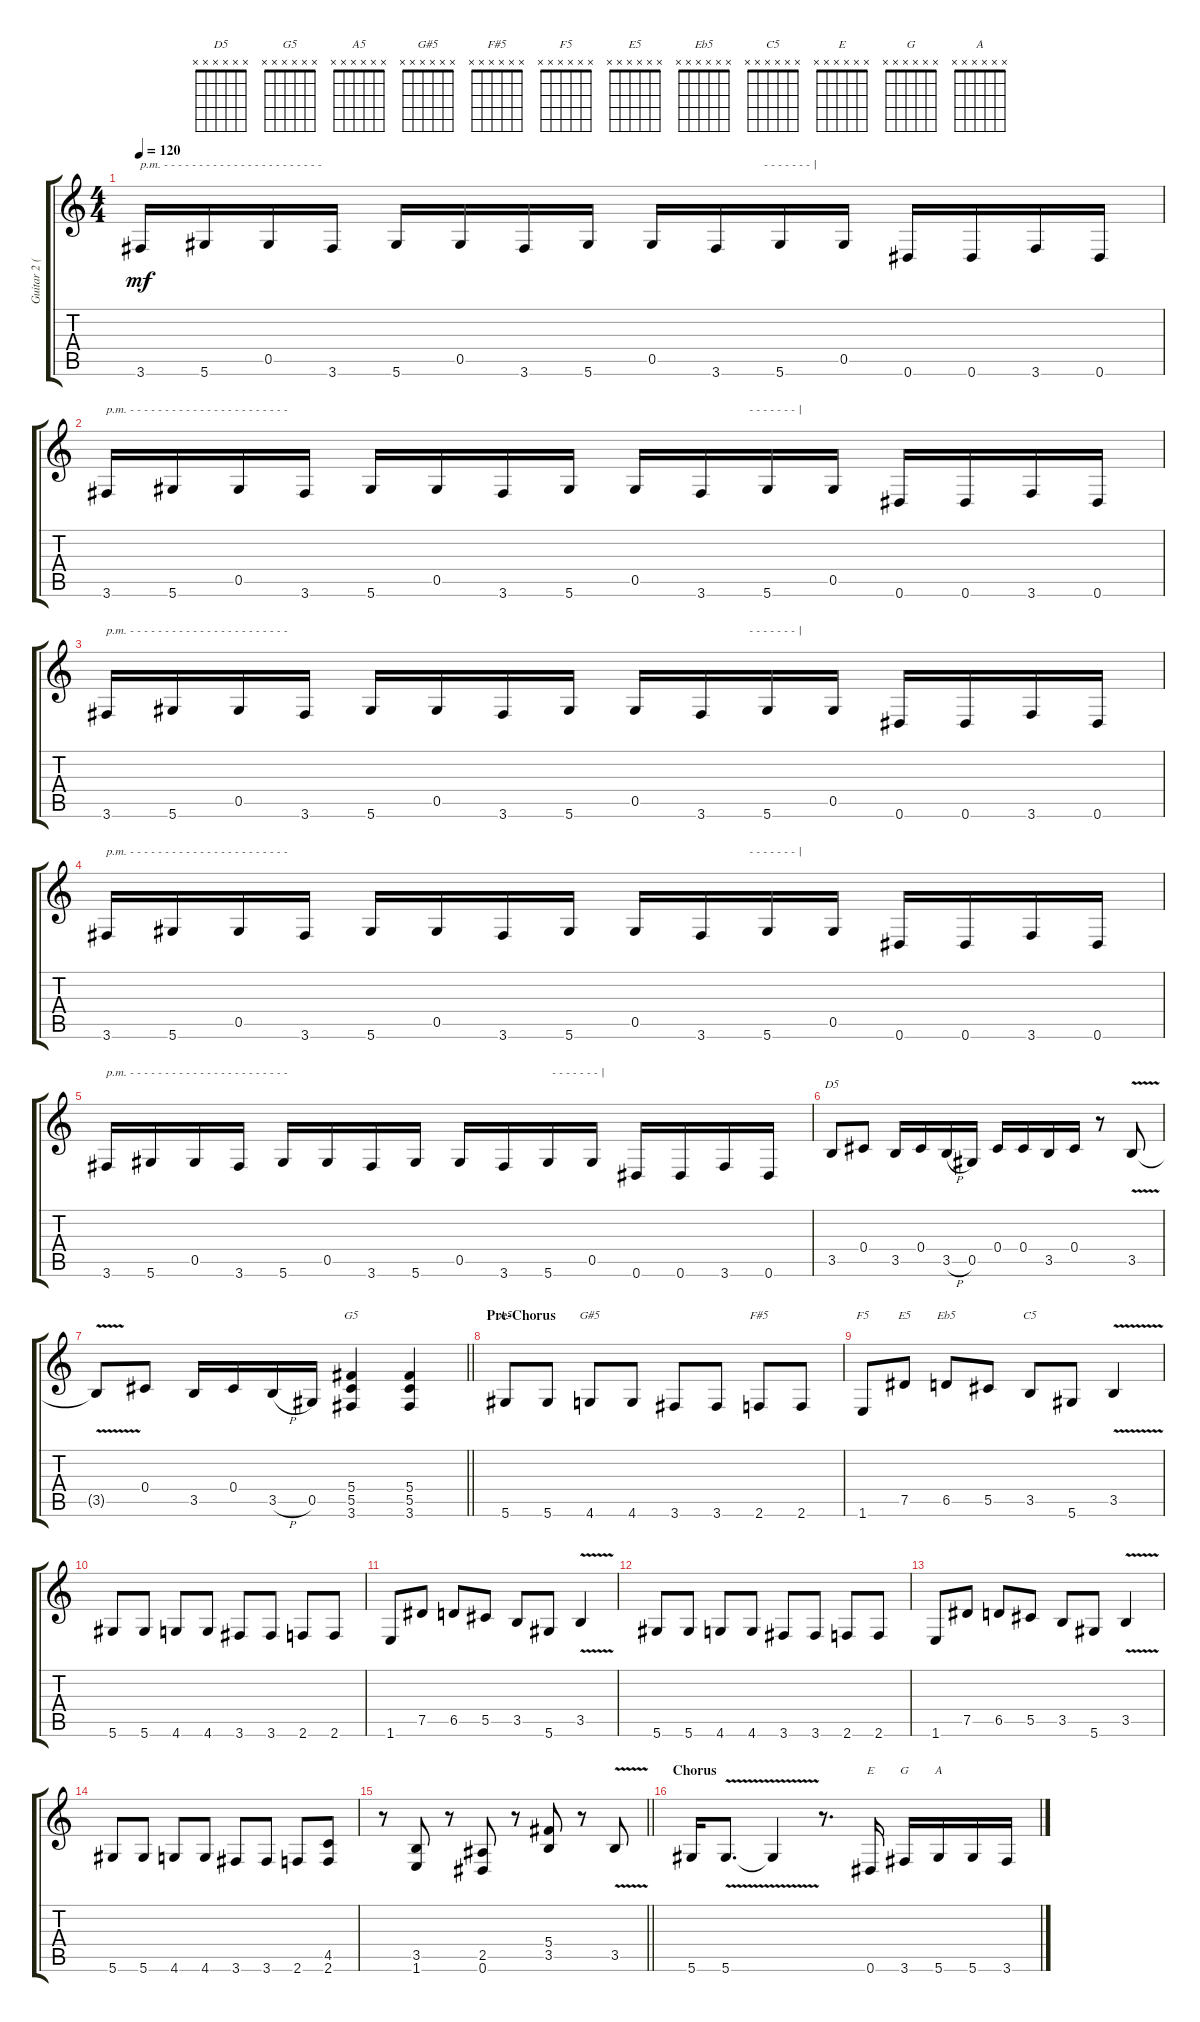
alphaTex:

\track ("Guitar 2 (Slash)" "Guitar 2 (") {instrument overdrivenguitar}
\staff {score tabs}
\tuning (Eb4 Bb3 Gb3 Db3 Ab2 Eb2) {hide}
\chord ("D5" x x x x x x)
\chord ("G5" x x x x x x)
\chord ("A5" x x x x x x)
\chord ("G#5" x x x x x x)
\chord ("F#5" x x x x x x)
\chord ("F5" x x x x x x)
\chord ("E5" x x x x x x)
\chord ("Eb5" x x x x x x)
\chord ("C5" x x x x x x)
\chord ("E" x x x x x x)
\chord ("G" x x x x x x)
\chord ("A" x x x x x x)
\ts (4 4)
\tempo 120
\clef g2
\ks c
3.6.16{txt "p.m. - - - - - - - - - - - - - - - - - - - - - - -" dy mf} 5.6.16 0.5.16 3.6.16 5.6.16 0.5.16 3.6.16 5.6.16 0.5.16 3.6.16{txt "                - - - - - - - |"} 5.6.16 0.5.16 0.6.16 0.6.16 3.6.16 0.6.16 |
3.6.16{txt "p.m. - - - - - - - - - - - - - - - - - - - - - - -"} 5.6.16 0.5.16 3.6.16 5.6.16 0.5.16 3.6.16 5.6.16 0.5.16 3.6.16{txt "                - - - - - - - |"} 5.6.16 0.5.16 0.6.16 0.6.16 3.6.16 0.6.16 |
3.6.16{txt "p.m. - - - - - - - - - - - - - - - - - - - - - - -"} 5.6.16 0.5.16 3.6.16 5.6.16 0.5.16 3.6.16 5.6.16 0.5.16 3.6.16{txt "                - - - - - - - |"} 5.6.16 0.5.16 0.6.16 0.6.16 3.6.16 0.6.16 |
3.6.16{txt "p.m. - - - - - - - - - - - - - - - - - - - - - - -"} 5.6.16 0.5.16 3.6.16 5.6.16 0.5.16 3.6.16 5.6.16 0.5.16 3.6.16{txt "                - - - - - - - |"} 5.6.16 0.5.16 0.6.16 0.6.16 3.6.16 0.6.16 |
3.6.16{txt "p.m. - - - - - - - - - - - - - - - - - - - - - - -"} 5.6.16 0.5.16 3.6.16 5.6.16 0.5.16 3.6.16 5.6.16 0.5.16 3.6.16{txt "                - - - - - - - |"} 5.6.16 0.5.16 0.6.16 0.6.16 3.6.16 0.6.16 |
3.5.8{ch "D5"} 0.4.8 3.5.16 0.4.16 3.5{h}.16 0.5.16 0.4.16 0.4.16 3.5.16 0.4.16 r.8 3.5{v}.8 |
\barLineRight lightlight
3.5{t}.8 0.4.8 3.5.16 0.4.16 3.5{h}.16 0.5.16 (5.4 5.5 3.6).4{ch "G5"} (5.4 5.5 3.6).4 |
\section ("" "Pre-Chorus")
5.6.8{ch "A5"} 5.6.8 4.6.8{ch "G#5"} 4.6.8 3.6.8 3.6.8 2.6.8{ch "F#5"} 2.6.8 |
1.6.8{ch "F5"} 7.5.8{ch "E5"} 6.5.8{ch "Eb5"} 5.5.8 3.5.8{ch "C5"} 5.6.8 3.5{v}.4 |
5.6.8 5.6.8 4.6.8 4.6.8 3.6.8 3.6.8 2.6.8 2.6.8 |
1.6.8 7.5.8 6.5.8 5.5.8 3.5.8 5.6.8 3.5{v}.4 |
5.6.8 5.6.8 4.6.8 4.6.8 3.6.8 3.6.8 2.6.8 2.6.8 |
1.6.8 7.5.8 6.5.8 5.5.8 3.5.8 5.6.8 3.5{v}.4 |
5.6.8 5.6.8 4.6.8 4.6.8 3.6.8 3.6.8 2.6.8 (4.5 2.6).8 |
\barLineRight lightlight
r.8 (3.5 1.6).8 r.8 (2.5 0.6).8 r.8 (5.4 3.5).8 r.8 3.5{v}.8 |
\section ("" "Chorus")
5.6.16 5.6{v}.8{d} 5.6{t}.4 r.8{d} 0.6.16{ch "E"} 3.6.16{ch "G"} 5.6.16{ch "A"} 5.6.16 3.6.16
